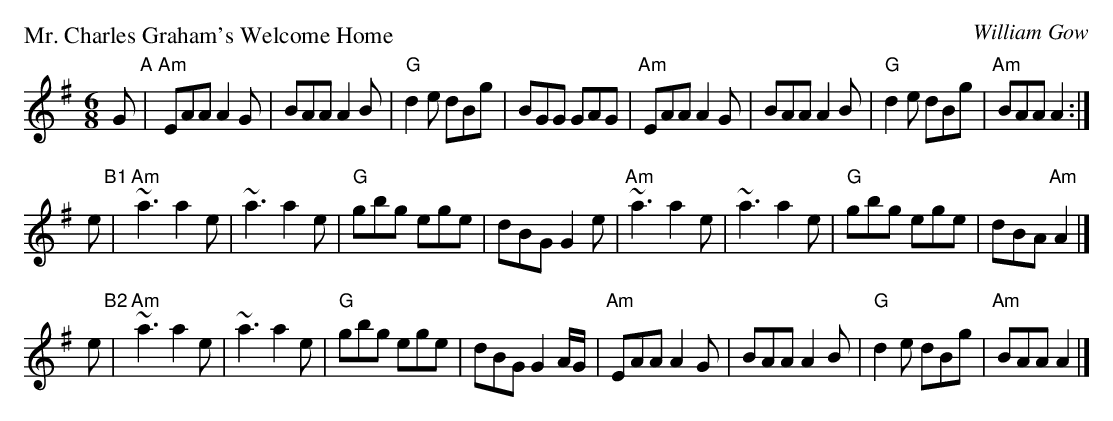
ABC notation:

X:1
P: Mr. Charles Graham's Welcome Home
C: William Gow
M: 6/8
L: 1/8
K: ADor
G "A"\
|  "Am"EAA A2G | BAA A2B | "G"d2e dBg | BGG GAG \
|  "Am"EAA A2G | BAA A2B | "G"d2e dBg | "Am"BAA A2 :|
e "B1"\
| "Am"~a3 a2e | ~a3 a2e | "G"gbg ege | dBG G2e \
| "Am"~a3 a2e | ~a3 a2e | "G"gbg ege | dBA "Am"A2 |]
e "B2"\
| "Am"~a3 a2e | ~a3 a2e | "G"gbg ege | dBG G2A/G/ \
| "Am"EAA A2G | BAA A2B | "G"d2e dBg | "Am"BAA A2 |]
